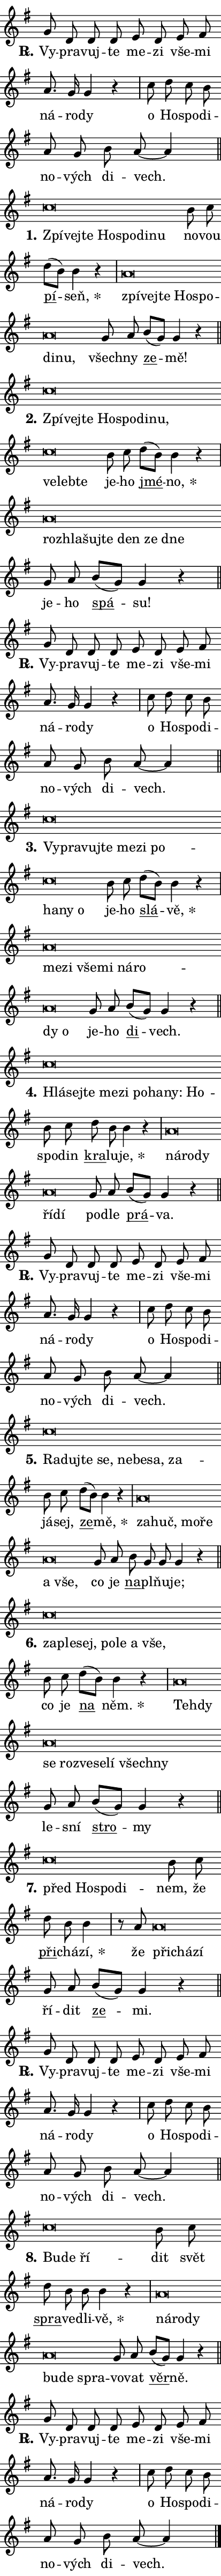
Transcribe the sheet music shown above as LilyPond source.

\version "2.24.0"
\header { tagline = "" }
\paper {
  indent = 0\cm
  top-margin = 0\cm
  right-margin = 0\cm
  bottom-margin = 0\cm
  left-margin = 0\cm
  paper-width = 7\cm
  page-breaking = #ly:one-page-breaking
  system-system-spacing.basic-distance = #11
  score-system-spacing.basic-distance = #11
  ragged-last = ##f
}


%% Author: Thomas Morley
%% https://lists.gnu.org/archive/html/lilypond-user/2020-05/msg00002.html
#(define (line-position grob)
"Returns position of @var[grob} in current system:
   @code{'start}, if at first time-step
   @code{'end}, if at last time-step
   @code{'middle} otherwise
"
  (let* ((col (ly:item-get-column grob))
         (ln (ly:grob-object col 'left-neighbor))
         (rn (ly:grob-object col 'right-neighbor))
         (col-to-check-left (if (ly:grob? ln) ln col))
         (col-to-check-right (if (ly:grob? rn) rn col))
         (break-dir-left
           (and
             (ly:grob-property col-to-check-left 'non-musical #f)
             (ly:item-break-dir col-to-check-left)))
         (break-dir-right
           (and
             (ly:grob-property col-to-check-right 'non-musical #f)
             (ly:item-break-dir col-to-check-right))))
        (cond ((eqv? 1 break-dir-left) 'start)
              ((eqv? -1 break-dir-right) 'end)
              (else 'middle))))

#(define (tranparent-at-line-position vctor)
  (lambda (grob)
  "Relying on @code{line-position} select the relevant enry from @var{vctor}.
Used to determine transparency,"
    (case (line-position grob)
      ((end) (not (vector-ref vctor 0)))
      ((middle) (not (vector-ref vctor 1)))
      ((start) (not (vector-ref vctor 2))))))

noteHeadBreakVisibility =
#(define-music-function (break-visibility)(vector?)
"Makes @code{NoteHead}s transparent relying on @var{break-visibility}"
#{
  \override NoteHead.transparent =
    #(tranparent-at-line-position break-visibility)
#})

#(define delete-ledgers-for-transparent-note-heads
  (lambda (grob)
    "Reads whether a @code{NoteHead} is transparent.
If so this @code{NoteHead} is removed from @code{'note-heads} from
@var{grob}, which is supposed to be @code{LedgerLineSpanner}.
As a result ledgers are not printed for this @code{NoteHead}"
    (let* ((nhds-array (ly:grob-object grob 'note-heads))
           (nhds-list
             (if (ly:grob-array? nhds-array)
                 (ly:grob-array->list nhds-array)
                 '()))
           ;; Relies on the transparent-property being done before
           ;; Staff.LedgerLineSpanner.after-line-breaking is executed.
           ;; This is fragile ...
           (to-keep
             (remove
               (lambda (nhd)
                 (ly:grob-property nhd 'transparent #f))
               nhds-list)))
      ;; TODO find a better method to iterate over grob-arrays, similiar
      ;; to filter/remove etc for lists
      ;; For now rebuilt from scratch
      (set! (ly:grob-object grob 'note-heads)  '())
      (for-each
        (lambda (nhd)
          (ly:pointer-group-interface::add-grob grob 'note-heads nhd))
        to-keep))))

hideNotes = {
  \noteHeadBreakVisibility #begin-of-line-visible
}
unHideNotes = {
  \noteHeadBreakVisibility #all-visible
}

% work-around for resetting accidentals
% https://lilypond.org/doc/v2.23/Documentation/notation/displaying-rhythms#unmetered-music
cadenzaMeasure = {
  \cadenzaOff
  \partial 1024 s1024
  \cadenzaOn
}

#(define-markup-command (accent layout props text) (markup?)
  "Underline accented syllable"
  (interpret-markup layout props
    #{\markup \override #'(offset . 4.3) \underline { #text }#}))

responsum = \markup \concat {
  "R" \hspace #-1.05 \path #0.1 #'((moveto 0 0.07) (lineto 0.9 0.8)) \hspace #0.05 "."
}

\layout {
    \context {
        \Staff
        \remove "Time_signature_engraver"
        \override LedgerLineSpanner.after-line-breaking = #delete-ledgers-for-transparent-note-heads
    }
    \context {
        \Voice {
            \override NoteHead.output-attributes = #'((class . "notehead"))
            \override Hairpin.height = #0.55
        }
    }
    \context {
        \Lyrics {
            \override StanzaNumber.output-attributes = #'((class . "stanzanumber"))
            \override LyricSpace.minimum-distance = #0.9
            \override LyricText.font-name = #"TeX Gyre Schola"
            \override LyricText.font-size = 1
            \override StanzaNumber.font-name = #"TeX Gyre Schola Bold"
            \override StanzaNumber.font-size = 1
        }
    }
}

% magnetic-lyrics.ily
%
%   written by
%     Jean Abou Samra <jean@abou-samra.fr>
%     Werner Lemberg <wl@gnu.org>
%
%   adapted by
%     Jiri Hon <jiri.hon@gmail.com>
%
% Version 2022-Apr-15

% https://www.mail-archive.com/lilypond-user@gnu.org/msg149350.html

#(define (Left_hyphen_pointer_engraver context)
   "Collect syllable-hyphen-syllable occurrences in lyrics and store
them in properties.  This engraver only looks to the left.  For
example, if the lyrics input is @code{foo -- bar}, it does the
following.

@itemize @bullet
@item
Set the @code{text} property of the @code{LyricHyphen} grob between
@q{foo} and @q{bar} to @code{foo}.

@item
Set the @code{left-hyphen} property of the @code{LyricText} grob with
text @q{foo} to the @code{LyricHyphen} grob between @q{foo} and
@q{bar}.
@end itemize

Use this auxiliary engraver in combination with the
@code{lyric-@/text::@/apply-@/magnetic-@/offset!} hook."
   (let ((hyphen #f)
         (text #f))
     (make-engraver
      (acknowledgers
       ((lyric-syllable-interface engraver grob source-engraver)
        (set! text grob)))
      (end-acknowledgers
       ((lyric-hyphen-interface engraver grob source-engraver)
        ;(when (not (grob::has-interface grob 'lyric-space-interface))
          (set! hyphen grob)));)
      ((stop-translation-timestep engraver)
       (when (and text hyphen)
         (ly:grob-set-object! text 'left-hyphen hyphen))
       (set! text #f)
       (set! hyphen #f)))))

#(define (lyric-text::apply-magnetic-offset! grob)
   "If the space between two syllables is less than the value in
property @code{LyricText@/.details@/.squash-threshold}, move the right
syllable to the left so that it gets concatenated with the left
syllable.

Use this function as a hook for
@code{LyricText@/.after-@/line-@/breaking} if the
@code{Left_@/hyphen_@/pointer_@/engraver} is active."
   (let ((hyphen (ly:grob-object grob 'left-hyphen #f)))
     (when hyphen
       (let ((left-text (ly:spanner-bound hyphen LEFT)))
         (when (grob::has-interface left-text 'lyric-syllable-interface)
           (let* ((common (ly:grob-common-refpoint grob left-text X))
                  (this-x-ext (ly:grob-extent grob common X))
                  (left-x-ext
                   (begin
                     ;; Trigger magnetism for left-text.
                     (ly:grob-property left-text 'after-line-breaking)
                     (ly:grob-extent left-text common X)))
                  ;; `delta` is the gap width between two syllables.
                  (delta (- (interval-start this-x-ext)
                            (interval-end left-x-ext)))
                  (details (ly:grob-property grob 'details))
                  (threshold (assoc-get 'squash-threshold details 0.2)))
             (when (< delta threshold)
               (let* (;; We have to manipulate the input text so that
                      ;; ligatures crossing syllable boundaries are not
                      ;; disabled.  For languages based on the Latin
                      ;; script this is essentially a beautification.
                      ;; However, for non-Western scripts it can be a
                      ;; necessity.
                      (lt (ly:grob-property left-text 'text))
                      (rt (ly:grob-property grob 'text))
                      (is-space (grob::has-interface hyphen 'lyric-space-interface))
                      (space (if is-space " " ""))
                      (space-markup (grob-interpret-markup grob " "))
                      (space-size (interval-length (ly:stencil-extent space-markup X)))
                      (extra-delta (if is-space space-size 0))
                      ;; Append new syllable.
                      (ltrt-space (if (and (string? lt) (string? rt))
                                (string-append lt space rt)
                                (make-concat-markup (list lt space rt))))
                      ;; Right-align `ltrt` to the right side.
                      (ltrt-space-markup (grob-interpret-markup
                               grob
                               (make-translate-markup
                                (cons (interval-length this-x-ext) 0)
                                (make-right-align-markup ltrt-space)))))
                 (begin
                   ;; Don't print `left-text`.
                   (ly:grob-set-property! left-text 'stencil #f)
                   ;; Set text and stencil (which holds all collected
                   ;; syllables so far) and shift it to the left.
                   (ly:grob-set-property! grob 'text ltrt-space)
                   (ly:grob-set-property! grob 'stencil ltrt-space-markup)
                   (ly:grob-translate-axis! grob (- (- delta extra-delta)) X))))))))))


#(define (lyric-hyphen::displace-bounds-first grob)
   ;; Make very sure this callback isn't triggered too early.
   (let ((left (ly:spanner-bound grob LEFT))
         (right (ly:spanner-bound grob RIGHT)))
     (ly:grob-property left 'after-line-breaking)
     (ly:grob-property right 'after-line-breaking)
     (ly:lyric-hyphen::print grob)))

squashThreshold = #0.4

\layout {
  \context {
    \Lyrics
    \consists #Left_hyphen_pointer_engraver
    \override LyricText.after-line-breaking =
      #lyric-text::apply-magnetic-offset!
    \override LyricHyphen.stencil = #lyric-hyphen::displace-bounds-first
    \override LyricText.details.squash-threshold = \squashThreshold
    \override LyricHyphen.minimum-distance = 0
    \override LyricHyphen.minimum-length = \squashThreshold
  }
}

squash = \override LyricText.details.squash-threshold = 9999
unSquash = \override LyricText.details.squash-threshold = \squashThreshold

left = \override LyricText.self-alignment-X = #LEFT
unLeft = \revert LyricText.self-alignment-X

starOffset = #(lambda (grob) 
                (let ((x_offset (ly:self-alignment-interface::aligned-on-x-parent grob)))
                  (if (= x_offset 0) 0 (+ x_offset 1.2))))

star = #(define-music-function (syllable)(string?)
"Append star separator at the end of a syllable"
#{
  \once \override LyricText.X-offset = #starOffset
  \lyricmode { \markup {
    #syllable
    \override #'((font-name . "TeX Gyre Schola Bold")) \hspace #0.2 \lower #0.65 \larger "*"
  } }
#})

starAccent = #(define-music-function (syllable)(string?)
"Append star separator at the end of a syllable and make accent"
#{
  \once \override LyricText.X-offset = #starOffset
  \lyricmode { \markup {
    \accent #syllable
    \override #'((font-name . "TeX Gyre Schola Bold")) \hspace #0.2 \lower #0.65 \larger "*"
  } }
#})

breath = #(define-music-function (syllable)(string?)
"Append breathing indicator at the end of a syllable"
#{
  \lyricmode { \markup { #syllable "+" } }
#})

optionalBreath = #(define-music-function (syllable)(string?)
"Append optional breathing indicator at the end of a syllable"
#{
  \lyricmode { \markup { #syllable "(+)" } }
#})


\score {
    <<
        \new Voice = "melody" { \cadenzaOn \key g \major \relative { g'8 d d d e d e fis \bar "" a8. g16 g4 r \cadenzaMeasure \bar "|" c8 d c b \bar "" a g b a~ a4 \cadenzaMeasure \bar "||" \break } }
        \new Lyrics \lyricsto "melody" { \lyricmode { \set stanza = \responsum
Vy -- pra -- vuj -- te me -- zi vše -- mi ná -- ro -- dy o Ho -- spo -- di -- no -- vých di -- vech. } }
    >>
    \layout {}
}

\score {
    <<
        \new Voice = "melody" { \cadenzaOn \key g \major \relative { c''\breve*1/16 \hideNotes \breve*1/16 \bar "" \breve*1/16 \bar "" \breve*1/16 \bar "" \breve*1/16 \bar "" \breve*1/16 \breve*1/16 \bar "" \unHideNotes b8 c \bar "" d[( b)] b4 r \cadenzaMeasure \bar "|" a\breve*1/16 \hideNotes \breve*1/16 \bar "" \breve*1/16 \bar "" \breve*1/16 \bar "" \breve*1/16 \bar "" \breve*1/16 \breve*1/16 \bar "" \unHideNotes g8 a \bar "" b[( g)] g4 r \cadenzaMeasure \bar "||" \break } }
        \new Lyrics \lyricsto "melody" { \lyricmode { \set stanza = "1."
\left Zpí -- \squash vej -- te Ho -- spo -- di -- nu \unLeft \unSquash no -- vou \markup \accent pí -- \star seň, \left zpí -- \squash vej -- te Ho -- spo -- di -- nu, \unLeft \unSquash všech -- ny \markup \accent ze -- mě! } }
    >>
    \layout {}
}

\score {
    <<
        \new Voice = "melody" { \cadenzaOn \key g \major \relative { c''\breve*1/16 \hideNotes \breve*1/16 \bar "" \breve*1/16 \bar "" \breve*1/16 \bar "" \breve*1/16 \bar "" \breve*1/16 \bar "" \breve*1/16 \bar "" \breve*1/16 \bar "" \breve*1/16 \breve*1/16 \bar "" \unHideNotes b8 c \bar "" d[( b)] b4 r \cadenzaMeasure \bar "|" a\breve*1/16 \hideNotes \breve*1/16 \bar "" \breve*1/16 \bar "" \breve*1/16 \bar "" \breve*1/16 \bar "" \breve*1/16 \breve*1/16 \bar "" \unHideNotes g8 a \bar "" b[( g)] g4 r \cadenzaMeasure \bar "||" \break } }
        \new Lyrics \lyricsto "melody" { \lyricmode { \set stanza = "2."
\left Zpí -- \squash vej -- te Ho -- spo -- di -- nu, ve -- leb -- te \unLeft \unSquash je -- ho \markup \accent jmé -- \star no, \left roz -- \squash hla -- šuj -- te den ze dne \unLeft \unSquash je -- ho \markup \accent spá -- su! } }
    >>
    \layout {}
}

\score {
    <<
        \new Voice = "melody" { \cadenzaOn \key g \major \relative { g'8 d d d e d e fis \bar "" a8. g16 g4 r \cadenzaMeasure \bar "|" c8 d c b \bar "" a g b a~ a4 \cadenzaMeasure \bar "||" \break } }
        \new Lyrics \lyricsto "melody" { \lyricmode { \set stanza = \responsum
Vy -- pra -- vuj -- te me -- zi vše -- mi ná -- ro -- dy o Ho -- spo -- di -- no -- vých di -- vech. } }
    >>
    \layout {}
}

\score {
    <<
        \new Voice = "melody" { \cadenzaOn \key g \major \relative { c''\breve*1/16 \hideNotes \breve*1/16 \bar "" \breve*1/16 \bar "" \breve*1/16 \bar "" \breve*1/16 \bar "" \breve*1/16 \bar "" \breve*1/16 \bar "" \breve*1/16 \bar "" \breve*1/16 \breve*1/16 \bar "" \unHideNotes b8 c \bar "" d[( b)] b4 r \cadenzaMeasure \bar "|" a\breve*1/16 \hideNotes \breve*1/16 \bar "" \breve*1/16 \bar "" \breve*1/16 \bar "" \breve*1/16 \bar "" \breve*1/16 \bar "" \breve*1/16 \breve*1/16 \bar "" \unHideNotes g8 a \bar "" b[( g)] g4 r \cadenzaMeasure \bar "||" \break } }
        \new Lyrics \lyricsto "melody" { \lyricmode { \set stanza = "3."
\left Vy -- \squash pra -- vuj -- te me -- zi po -- ha -- ny o \unLeft \unSquash je -- ho \markup \accent slá -- \star vě, \left me -- \squash zi vše -- mi ná -- ro -- dy o \unLeft \unSquash je -- ho \markup \accent di -- vech. } }
    >>
    \layout {}
}

\score {
    <<
        \new Voice = "melody" { \cadenzaOn \key g \major \relative { c''\breve*1/16 \hideNotes \breve*1/16 \bar "" \breve*1/16 \bar "" \breve*1/16 \bar "" \breve*1/16 \bar "" \breve*1/16 \bar "" \breve*1/16 \bar "" \breve*1/16 \breve*1/16 \bar "" \unHideNotes b8 c \bar "" d b b4 r \cadenzaMeasure \bar "|" a\breve*1/16 \hideNotes \breve*1/16 \bar "" \breve*1/16 \bar "" \breve*1/16 \breve*1/16 \bar "" \unHideNotes g8 a \bar "" b[( g)] g4 r \cadenzaMeasure \bar "||" \break } }
        \new Lyrics \lyricsto "melody" { \lyricmode { \set stanza = "4."
\left Hlá -- \squash sej -- te me -- zi po -- ha -- ny: Ho -- \unLeft \unSquash spo -- din \markup \accent kra -- lu -- \star je, \left ná -- \squash ro -- dy ří -- dí \unLeft \unSquash po -- dle \markup \accent prá -- va. } }
    >>
    \layout {}
}

\score {
    <<
        \new Voice = "melody" { \cadenzaOn \key g \major \relative { g'8 d d d e d e fis \bar "" a8. g16 g4 r \cadenzaMeasure \bar "|" c8 d c b \bar "" a g b a~ a4 \cadenzaMeasure \bar "||" \break } }
        \new Lyrics \lyricsto "melody" { \lyricmode { \set stanza = \responsum
Vy -- pra -- vuj -- te me -- zi vše -- mi ná -- ro -- dy o Ho -- spo -- di -- no -- vých di -- vech. } }
    >>
    \layout {}
}

\score {
    <<
        \new Voice = "melody" { \cadenzaOn \key g \major \relative { c''\breve*1/16 \hideNotes \breve*1/16 \bar "" \breve*1/16 \bar "" \breve*1/16 \bar "" \breve*1/16 \bar "" \breve*1/16 \bar "" \breve*1/16 \breve*1/16 \bar "" \unHideNotes b8 c \bar "" d[( b)] b4 r \cadenzaMeasure \bar "|" a\breve*1/16 \hideNotes \breve*1/16 \bar "" \breve*1/16 \bar "" \breve*1/16 \bar "" \breve*1/16 \breve*1/16 \bar "" \unHideNotes g8 a \bar "" b g g g4 r \cadenzaMeasure \bar "||" \break } }
        \new Lyrics \lyricsto "melody" { \lyricmode { \set stanza = "5."
\left Ra -- \squash duj -- te se, ne -- be -- sa, za -- \unLeft \unSquash já -- sej, \markup \accent ze -- \star mě, \left za -- \squash huč, mo -- ře a vše, \unLeft \unSquash co je \markup \accent na -- pl -- ňu -- je; } }
    >>
    \layout {}
}

\score {
    <<
        \new Voice = "melody" { \cadenzaOn \key g \major \relative { c''\breve*1/16 \hideNotes \breve*1/16 \bar "" \breve*1/16 \bar "" \breve*1/16 \bar "" \breve*1/16 \bar "" \breve*1/16 \breve*1/16 \bar "" \unHideNotes b8 c \bar "" d[( b)] b4 r \cadenzaMeasure \bar "|" a\breve*1/16 \hideNotes \breve*1/16 \bar "" \breve*1/16 \bar "" \breve*1/16 \bar "" \breve*1/16 \bar "" \breve*1/16 \bar "" \breve*1/16 \bar "" \breve*1/16 \breve*1/16 \bar "" \unHideNotes g8 a \bar "" b[( g)] g4 r \cadenzaMeasure \bar "||" \break } }
        \new Lyrics \lyricsto "melody" { \lyricmode { \set stanza = "6."
\left za -- \squash ple -- sej, po -- le a vše, \unLeft \unSquash co je \markup \accent na \star něm. \left Teh -- \squash dy se roz -- ve -- se -- lí všech -- ny \unLeft \unSquash le -- sní \markup \accent stro -- my } }
    >>
    \layout {}
}

\score {
    <<
        \new Voice = "melody" { \cadenzaOn \key g \major \relative { c''\breve*1/16 \hideNotes \breve*1/16 \bar "" \breve*1/16 \breve*1/16 \bar "" \unHideNotes b8 c \bar "" d b b4 \cadenzaMeasure \bar "|" r8 a a\breve*1/16 \hideNotes \breve*1/16 \breve*1/16 \bar "" \unHideNotes g8 a \bar "" b[( g)] g4 r \cadenzaMeasure \bar "||" \break } }
        \new Lyrics \lyricsto "melody" { \lyricmode { \set stanza = "7."
\left před \squash Ho -- spo -- di -- \unLeft \unSquash nem, že \markup \accent při -- chá -- \star zí, že \left při -- \squash chá -- zí \unLeft \unSquash ří -- dit \markup \accent ze -- mi. } }
    >>
    \layout {}
}

\score {
    <<
        \new Voice = "melody" { \cadenzaOn \key g \major \relative { g'8 d d d e d e fis \bar "" a8. g16 g4 r \cadenzaMeasure \bar "|" c8 d c b \bar "" a g b a~ a4 \cadenzaMeasure \bar "||" \break } }
        \new Lyrics \lyricsto "melody" { \lyricmode { \set stanza = \responsum
Vy -- pra -- vuj -- te me -- zi vše -- mi ná -- ro -- dy o Ho -- spo -- di -- no -- vých di -- vech. } }
    >>
    \layout {}
}

\score {
    <<
        \new Voice = "melody" { \cadenzaOn \key g \major \relative { c''\breve*1/16 \hideNotes \breve*1/16 \breve*1/16 \bar "" \unHideNotes b8 c \bar "" d b b b4 r \cadenzaMeasure \bar "|" a\breve*1/16 \hideNotes \breve*1/16 \bar "" \breve*1/16 \bar "" \breve*1/16 \bar "" \breve*1/16 \breve*1/16 \bar "" \unHideNotes g8 a \bar "" b[( g)] g4 r \cadenzaMeasure \bar "||" \break } }
        \new Lyrics \lyricsto "melody" { \lyricmode { \set stanza = "8."
\left Bu -- \squash de ří -- \unLeft \unSquash dit svět \markup \accent spra -- ve -- dli -- \star vě, \left ná -- \squash ro -- dy bu -- de spra -- \unLeft \unSquash vo -- vat \markup \accent věr -- ně. } }
    >>
    \layout {}
}

\score {
    <<
        \new Voice = "melody" { \cadenzaOn \key g \major \relative { g'8 d d d e d e fis \bar "" a8. g16 g4 r \cadenzaMeasure \bar "|" c8 d c b \bar "" a g b a~ a4 \cadenzaMeasure \bar "||" \break } \bar "|." }
        \new Lyrics \lyricsto "melody" { \lyricmode { \set stanza = \responsum
Vy -- pra -- vuj -- te me -- zi vše -- mi ná -- ro -- dy o Ho -- spo -- di -- no -- vých di -- vech. } }
    >>
    \layout {}
}
